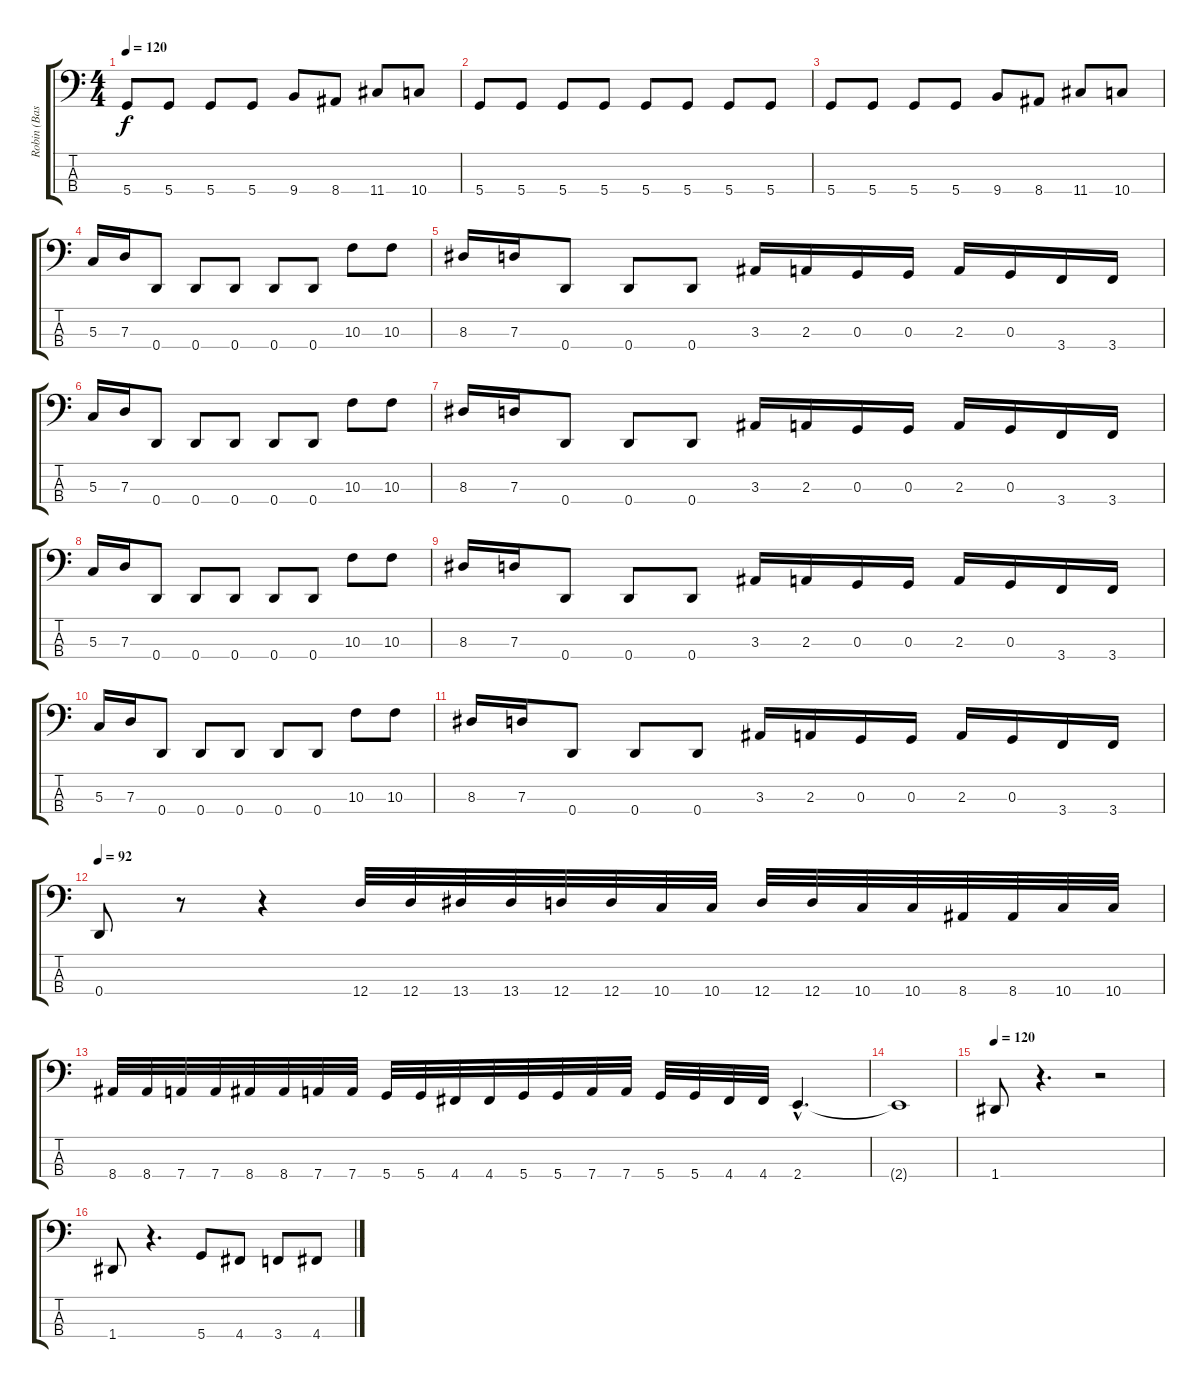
\track ("Robin (Bass)" "Robin (Bas") {instrument electricbasspick}
\staff {score tabs}
\tuning (F2 C2 G1 D1) {hide}
\ts (4 4)
\tempo 120
\clef f4
\ks c
5.4.8{dy f} 5.4.8 5.4.8 5.4.8 9.4.8 8.4.8 11.4.8 10.4.8 |
5.4.8 5.4.8 5.4.8 5.4.8 5.4.8 5.4.8 5.4.8 5.4.8 |
5.4.8 5.4.8 5.4.8 5.4.8 9.4.8 8.4.8 11.4.8 10.4.8 |
5.3.16 7.3.16 0.4.8 0.4.8 0.4.8 0.4.8 0.4.8 10.3.8 10.3.8 |
8.3.16 7.3.16 0.4.8 0.4.8 0.4.8 3.3.16 2.3.16 0.3.16 0.3.16 2.3.16 0.3.16 3.4.16 3.4.16 |
5.3.16 7.3.16 0.4.8 0.4.8 0.4.8 0.4.8 0.4.8 10.3.8 10.3.8 |
8.3.16 7.3.16 0.4.8 0.4.8 0.4.8 3.3.16 2.3.16 0.3.16 0.3.16 2.3.16 0.3.16 3.4.16 3.4.16 |
5.3.16 7.3.16 0.4.8 0.4.8 0.4.8 0.4.8 0.4.8 10.3.8 10.3.8 |
8.3.16 7.3.16 0.4.8 0.4.8 0.4.8 3.3.16 2.3.16 0.3.16 0.3.16 2.3.16 0.3.16 3.4.16 3.4.16 |
5.3.16 7.3.16 0.4.8 0.4.8 0.4.8 0.4.8 0.4.8 10.3.8 10.3.8 |
8.3.16 7.3.16 0.4.8 0.4.8 0.4.8 3.3.16 2.3.16 0.3.16 0.3.16 2.3.16 0.3.16 3.4.16 3.4.16 |
\tempo 92
0.4.8 r.8 r.4 12.4.32 12.4.32 13.4.32 13.4.32 12.4.32 12.4.32 10.4.32 10.4.32 12.4.32 12.4.32 10.4.32 10.4.32 8.4.32 8.4.32 10.4.32 10.4.32 |
8.4.32 8.4.32 7.4.32 7.4.32 8.4.32 8.4.32 7.4.32 7.4.32 5.4.32 5.4.32 4.4.32 4.4.32 5.4.32 5.4.32 7.4.32 7.4.32 5.4.32 5.4.32 4.4.32 4.4.32 2.4{hac}.4{d} |
2.4{t}.1 |
\tempo 120
1.4.8 r.4{d} r.2 |
1.4.8 r.4{d} 5.4.8 4.4.8 3.4.8 4.4.8
